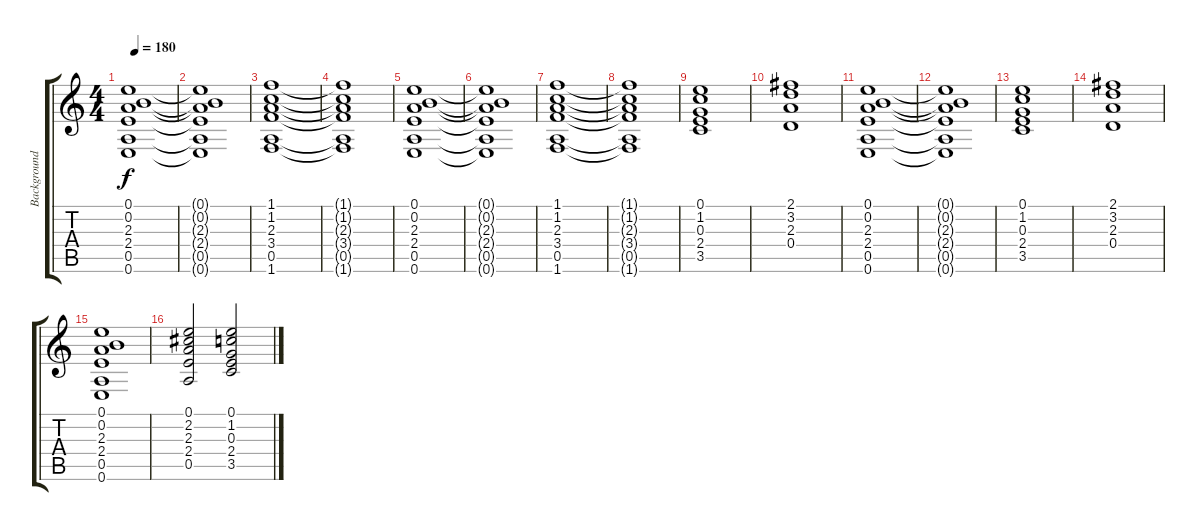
\track ("Background guitar" "Background") {instrument electricguitarjazz}
\staff {score tabs}
\tuning (E4 B3 G3 D3 A2 E2) {hide}
\ts (4 4)
\tempo 180
\clef g2
\ks c
(0.1 0.2 2.3 2.4 0.5 0.6).1{dy f} |
(0.1{t} 0.2{t} 2.3{t} 2.4{t} 0.5{t} 0.6{t}).1 |
(1.1 1.2 2.3 3.4 0.5 1.6).1 |
(1.1{t} 1.2{t} 2.3{t} 3.4{t} 0.5{t} 1.6{t}).1 |
(0.1 0.2 2.3 2.4 0.5 0.6).1 |
(0.1{t} 0.2{t} 2.3{t} 2.4{t} 0.5{t} 0.6{t}).1 |
(1.1 1.2 2.3 3.4 0.5 1.6).1 |
(1.1{t} 1.2{t} 2.3{t} 3.4{t} 0.5{t} 1.6{t}).1 |
(0.1 1.2 0.3 2.4 3.5).1 |
(2.1 3.2 2.3 0.4).1 |
(0.1 0.2 2.3 2.4 0.5 0.6).1 |
(0.1{t} 0.2{t} 2.3{t} 2.4{t} 0.5{t} 0.6{t}).1 |
(0.1 1.2 0.3 2.4 3.5).1 |
(2.1 3.2 2.3 0.4).1 |
(0.1 0.2 2.3 2.4 0.5 0.6).1 |
(0.1 2.2 2.3 2.4 0.5).2 (0.1 1.2 0.3 2.4 3.5).2
